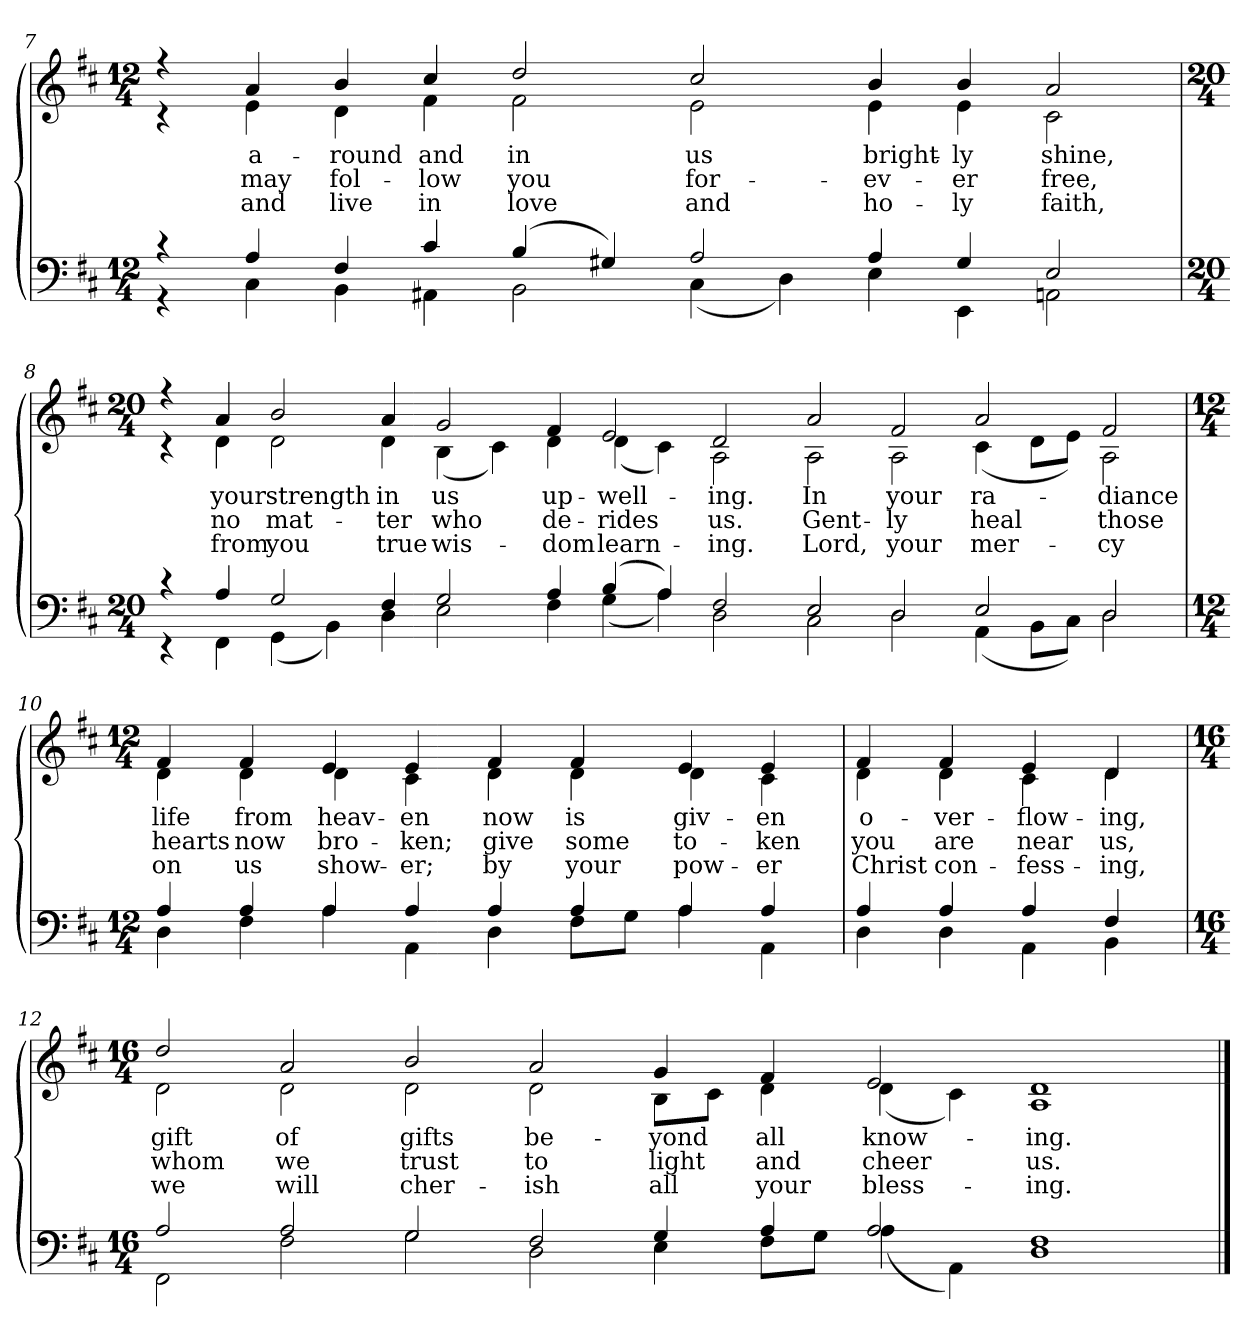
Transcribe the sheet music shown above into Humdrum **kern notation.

**kern	**kern	**text	**text	**text
*part2	*part1	*part1	*part1	*part1
*staff2	*staff1	*staff1	*staff1	*staff1
!!LO:LB:g=z
*clefF4	*clefG2	*	*	*
*k[f#c#]	*k[f#c#]	*	*	*
*M12/4	*M12/4	*	*	*
=7	=7	=7	=7	=7
*^	*^	*	*	*
4r	4r	4r	4r	.	.	.
!	!	!	!	!LO:LY:b	!LO:LY:b	!LO:LY:b
4A/	4C#\	4a/	4e\	a-	may	and
!	!	!	!	!LO:LY:b	!LO:LY:b	!LO:LY:b
4F#/	4BB\	4b/	4d\	-round	fol-	live
!	!	!	!	!LO:LY:b	!LO:LY:b	!LO:LY:b
4c#/	4AA#X\	4cc#/	4f#\	and	-low	in
!	!	!	!	!LO:LY:b	!LO:LY:b	!LO:LY:b
(>4B/	2BB\	2dd/	2f#\	in	you	love
4G#X/)	.	.	.	.	.	.
!	!	!	!	!LO:LY:b	!LO:LY:b	!LO:LY:b
2A/	(<4C#\	2cc#/	2e\	us	for-	and
.	4D\)	.	.	.	.	.
!	!	!	!	!LO:LY:b	!LO:LY:b	!LO:LY:b
4A/	4E\	4b/	4e\	bright-	-ev-	ho-
!	!	!	!	!LO:LY:b	!LO:LY:b	!LO:LY:b
4G#i/	4EE\	4b/	4e\	-ly	-er	-ly
!	!	!	!	!LO:LY:b	!LO:LY:b	!LO:LY:b
2E/	2AAn\	2a/	2c#\	shine,	free,	faith,
!!LO:LB:g=z	!!
=8	=8	=8	=8	=8	=8	=8
*M20/4	*	*M20/4	*	*	*	*
4r	4r	4r	4r	.	.	.
!	!	!	!	!LO:LY:b	!LO:LY:b	!LO:LY:b
4A/	4FF#\	4a/	4d\	your	no	from
!	!	!	!	!LO:LY:b	!LO:LY:b	!LO:LY:b
2G/	(<4GG\	2b/	2d\	strength	mat-	you
.	4BB\)	.	.	.	.	.
!	!	!	!	!LO:LY:b	!LO:LY:b	!LO:LY:b
4F#/	4D\	4a/	4d\	in	-ter	true
!	!	!	!	!LO:LY:b	!LO:LY:b	!LO:LY:b
2G/	2E\	2g/	(<4B\	us	who	wis-
.	.	.	4c#\)	.	.	.
!	!	!	!	!LO:LY:b	!LO:LY:b	!LO:LY:b
4A/	4F#\	4f#/	4d\	up-	de-	-dom
!	!	!	!	!LO:LY:b	!LO:LY:b	!LO:LY:b
(>4B/	(<4G\	2e/	(<4d\	-well-	-rides	learn-
4A/)	4A\)	.	4c#\)	.	.	.
!	!	!	!	!LO:LY:b	!LO:LY:b	!LO:LY:b
2F#/	2D\	2d/	2A\	-ing.	us.	-ing.
!!LO:LB:g=z	!!
=9-	=9-	=9-	=9-	=9-	=9-	=9-
!	!	!	!	!LO:LY:b	!LO:LY:b	!LO:LY:b
2E/	2C#\	2a/	2A\	In	Gent-	Lord,
!	!	!	!	!LO:LY:b	!LO:LY:b	!LO:LY:b
2D/	2D\	2f#/	2A\	your	-ly	your
!	!	!	!	!LO:LY:b	!LO:LY:b	!LO:LY:b
2E/	(<4AA\	2a/	(<4c#\	ra-	heal	mer-
.	8BB\L	.	8d\L	.	.	.
.	8C#\J)	.	8e\J)	.	.	.
!	!	!	!	!LO:LY:b	!LO:LY:b	!LO:LY:b
2D/	2D\	2f#/	2A\	-diance	those	-cy
!!LO:LB:g=z	!!
=10	=10	=10	=10	=10	=10	=10
*M12/4	*	*M12/4	*	*	*	*
!	!	!	!	!LO:LY:b	!LO:LY:b	!LO:LY:b
4A/	4D\	4f#/	4d\	life	hearts	on
!	!	!	!	!LO:LY:b	!LO:LY:b	!LO:LY:b
4A/	4F#\	4f#/	4d\	from	now	us
!	!	!	!	!LO:LY:b	!LO:LY:b	!LO:LY:b
4A/	4A\	4e/	4d\	heav-	bro-	show-
!	!	!	!	!LO:LY:b	!LO:LY:b	!LO:LY:b
4A/	4AA\	4e/	4c#\	-en	-ken;	-er;
!	!	!	!	!LO:LY:b	!LO:LY:b	!LO:LY:b
4A/	4D\	4f#/	4d\	now	give	by
!	!	!	!	!LO:LY:b	!LO:LY:b	!LO:LY:b
4A/	8F#\L	4f#/	4d\	is	some	your
.	8G\J	.	.	.	.	.
!	!	!	!	!LO:LY:b	!LO:LY:b	!LO:LY:b
4A/	4A\	4e/	4d\	giv-	to-	pow-
!	!	!	!	!LO:LY:b	!LO:LY:b	!LO:LY:b
4A/	4AA\	4e/	4c#\	-en	-ken	-er
=11	=11	=11	=11	=11	=11	=11
!	!	!	!	!LO:LY:b	!LO:LY:b	!LO:LY:b
4A/	4D\	4f#/	4d\	o-	you	Christ
!	!	!	!	!LO:LY:b	!LO:LY:b	!LO:LY:b
4A/	4D\	4f#/	4d\	-ver-	are	con-
!	!	!	!	!LO:LY:b	!LO:LY:b	!LO:LY:b
4A/	4AA\	4e/	4c#\	-flow-	near	-fess-
!	!	!	!	!LO:LY:b	!LO:LY:b	!LO:LY:b
4F#/	4BB\	4d/	4d\	-ing,	us,	-ing,
!!LO:LB:g=z	!!
=12	=12	=12	=12	=12	=12	=12
*M16/4	*	*M16/4	*	*	*	*
!	!	!	!	!LO:LY:b	!LO:LY:b	!LO:LY:b
2A/	2FF#\	2dd/	2d\	gift	whom	we
!	!	!	!	!LO:LY:b	!LO:LY:b	!LO:LY:b
2A/	2F#\	2a/	2d\	of	we	will
!	!	!	!	!LO:LY:b	!LO:LY:b	!LO:LY:b
2G/	2G\	2b/	2d\	gifts	trust	cher-
!	!	!	!	!LO:LY:b	!LO:LY:b	!LO:LY:b
2F#/	2D\	2a/	2d\	be-	to	-ish
!	!	!	!	!LO:LY:b	!LO:LY:b	!LO:LY:b
4G/	4E\	4g/	8B\L	-yond	light	all
.	.	.	8c#\J	.	.	.
!	!	!	!	!LO:LY:b	!LO:LY:b	!LO:LY:b
4A/	8F#\L	4f#/	4d\	all	and	your
.	8G\J	.	.	.	.	.
!	!	!	!	!LO:LY:b	!LO:LY:b	!LO:LY:b
2A/	(<4A\	2e/	(<4d\	know-	cheer	bless-
.	4AA\)	.	4c#\)	.	.	.
!	!	!	!	!LO:LY:b	!LO:LY:b	!LO:LY:b
1F#	1D	1d	1A	-ing.	us.	-ing.
*v	*v	*	*	*	*	*
*	*v	*v	*	*	*
==	==	==	==	==
*-	*-	*-	*-	*-
